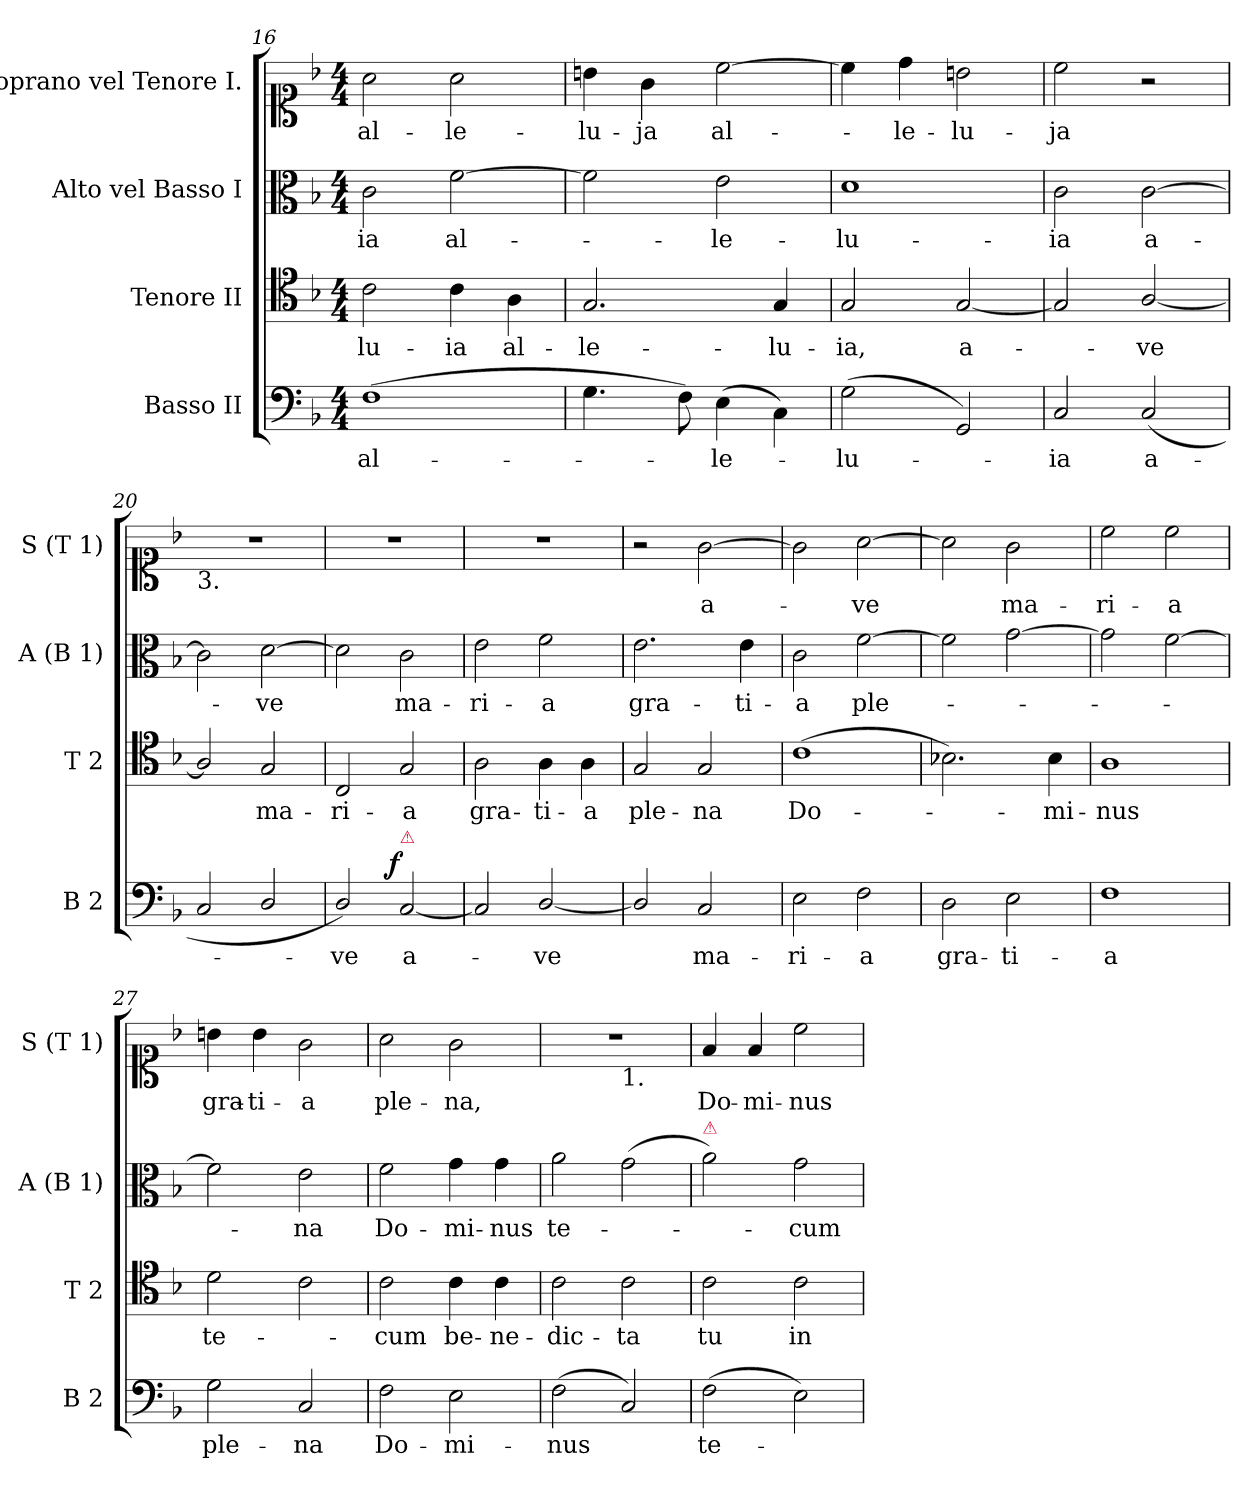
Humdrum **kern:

**kern	**text	**dynam	**kern	**text	**kern	**text	**kern	**text
*part4	*part4	*part4	*part3	*part3	*part2	*part2	*part1	*part1
*staff4	*staff4	*staff4	*staff3	*staff3	*staff2	*staff2	*staff1	*staff1
*I"Basso II	*	*	*I"Tenore II	*	*I"Alto vel Basso I	*	*I"Soprano vel Tenore I.	*
*I'B 2	*	*	*I'T 2	*	*I'A (B 1)	*	*I'S (T 1)	*
*clefF4	*	*	*clefC4	*	*clefC3	*	*clefC1	*
*k[b-]	*	*	*k[b-]	*	*k[b-]	*	*k[b-]	*
*M4/4	*	*	*M4/4	*	*M4/4	*	*M4/4	*
=16	=16	=16	=16	=16	=16	=16	=16	=16
(>1F	al-	.	2c\	-lu-	2c\	-ia	2a\	al-
.	.	.	4c\	-ia	[2f\	al-	2a\	-le-
.	.	.	4A\	al-	.	.	.	.
=17	=17	=17	=17	=17	=17	=17	=17	=17
4.G\	.	.	2.G/	-le-	2f\]	.	4bn\	-lu-
.	.	.	.	.	.	.	4g\	-ja
8F\)	.	.	.	.	.	.	.	.
(>4E\	-le-	.	.	.	2e\	-le-	[2cc\	al-
4C\)	.	.	4G/	-lu-	.	.	.	.
=18	=18	=18	=18	=18	=18	=18	=18	=18
(>2G\	-lu-	.	2G/	-ia,	1d	-lu-	4cc\]	.
.	.	.	.	.	.	.	4dd\	-le-
2GG/)	.	.	[2G/	a-	.	.	2bn\	-lu-
=19	=19	=19	=19	=19	=19	=19	=19	=19
2C/	-ia	.	2G/]	.	2c\	-ia	2cc\	-ja
!	!	!LO:DY:b:rj	!	!	!	!	!	!
(>2C/	a-	p&colon;	[2A/	-ve	[2c\	a-	2r	.
=20	=20	=20	=20	=20	=20	=20	=20	=20
!	!	!	!	!	!	!	!LO:TX:b:t=3.	!
2C/	.	.	2A/]	.	2c\]	.	1r	.
2D/	.	.	2G/	ma-	[2d\	-ve	.	.
=21	=21	=21	=21	=21	=21	=21	=21	=21
2D/)	-ve	.	2C/	-ri-	2d\]	.	1r	.
!LO:TX:a:color=crimson:t=⚠	!	!	!	!	!	!	!	!
!	!	!LO:DY:b:rj	!	!	!	!	!	!
[2C/	a-	f.	2G/	-a	2c\	ma-	.	.
=22	=22	=22	=22	=22	=22	=22	=22	=22
2C/]	.	.	2A\	gra-	2e\	-ri-	1r	.
[2D/	-ve	.	4A\	-ti-	2f\	-a	.	.
.	.	.	4A\	-a	.	.	.	.
=23	=23	=23	=23	=23	=23	=23	=23	=23
2D/]	.	.	2G/	ple-	2.e\	gra-	2r	.
2C/	ma-	.	2G/	-na	.	.	[2g\	a-
.	.	.	.	.	4e\	-ti-	.	.
=24	=24	=24	=24	=24	=24	=24	=24	=24
2E\	-ri-	.	(>1c	Do-	2c\	-a	2g\]	.
2F\	-a	.	.	.	[2f\	ple-	[2a\	-ve
=25	=25	=25	=25	=25	=25	=25	=25	=25
2D\	gra-	.	2.B-X\)	.	2f\]	.	2a\]	.
2E\	-ti-	.	.	.	[2g\	.	2g\	ma-
.	.	.	4B-\	mi-	.	.	.	.
=26	=26	=26	=26	=26	=26	=26	=26	=26
1F	-a	.	1A	-nus	2g\]	.	2cc\	-ri-
.	.	.	.	.	[2f\	.	2cc\	-a
=27	=27	=27	=27	=27	=27	=27	=27	=27
2G\	ple-	.	2d\	te-	2f\]	.	4bn\	gra-
.	.	.	.	.	.	.	4b\	-ti-
2C/	-na	.	2c\	.	2e\	-na	2g\	-a
=28	=28	=28	=28	=28	=28	=28	=28	=28
2F\	Do-	.	2c\	-cum	2f\	Do-	2a\	ple-
2E\	-mi-	.	4c\	be-	4g\	-mi-	2g\	-na,
.	.	.	4c\	-ne-	4g\	-nus	.	.
=29	=29	=29	=29	=29	=29	=29	=29	=29
*	*	*	*	*	*	*	*^	*
(>2F\	-nus	.	2c\	-dic-	2a\	te-	1r	2ryy	.
!	!	!	!	!	!	!	!	!LO:TX:b:t=1.	!
2C/)	.	.	2c\	-ta	(>2g\	.	.	2ryy	.
=30	=30	=30	=30	=30	=30	=30	=30	=30	=30
!	!	!	!	!	!LO:TX:a:color=crimson:t=⚠	!	!	!	!
*	*	*	*	*	*	*	*v	*v	*
(>2F\	te-	.	2c\	tu	2a\)	.	4f/	Do-
.	.	.	.	.	.	.	4f/	-mi-
2E\)	.	.	2c\	in	2g\	-cum	2cc\	-nus
=	=	=	=	=	=	=	=	=
*-	*-	*-	*-	*-	*-	*-	*-	*-
